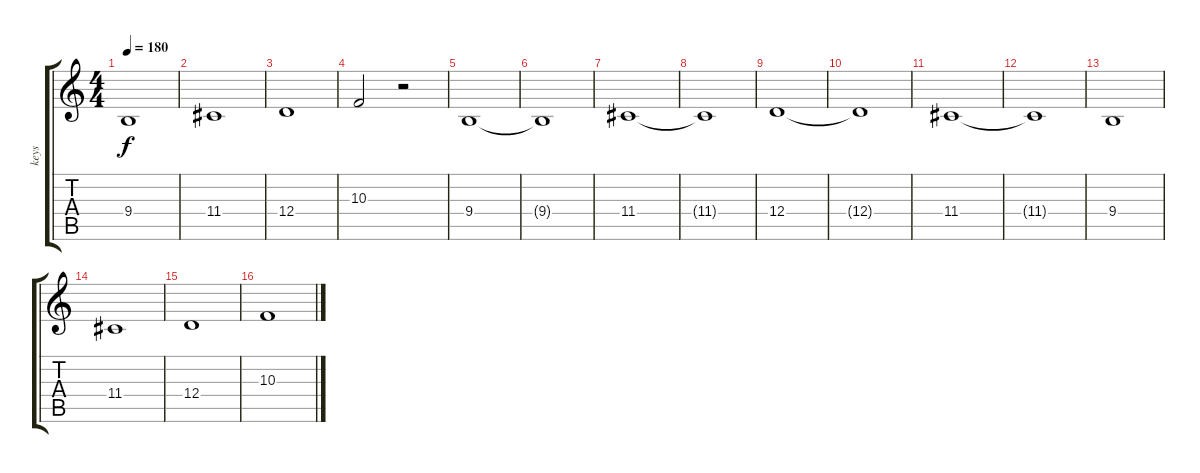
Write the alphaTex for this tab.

\track ("keys" "keys") {instrument stringensemble1}
\staff {score tabs}
\tuning (E4 B3 G3 D3 A2 E2) {hide}
\ts (4 4)
\tempo 180
\clef g2
\ks c
9.4.1{dy f} |
11.4.1 |
12.4.1 |
10.3.2 r.2 |
9.4.1{volume 9} |
9.4{t}.1 |
11.4.1 |
11.4{t}.1 |
12.4.1 |
12.4{t}.1 |
11.4.1 |
11.4{t}.1 |
9.4.1{volume 13} |
11.4.1 |
12.4.1 |
10.3.1
